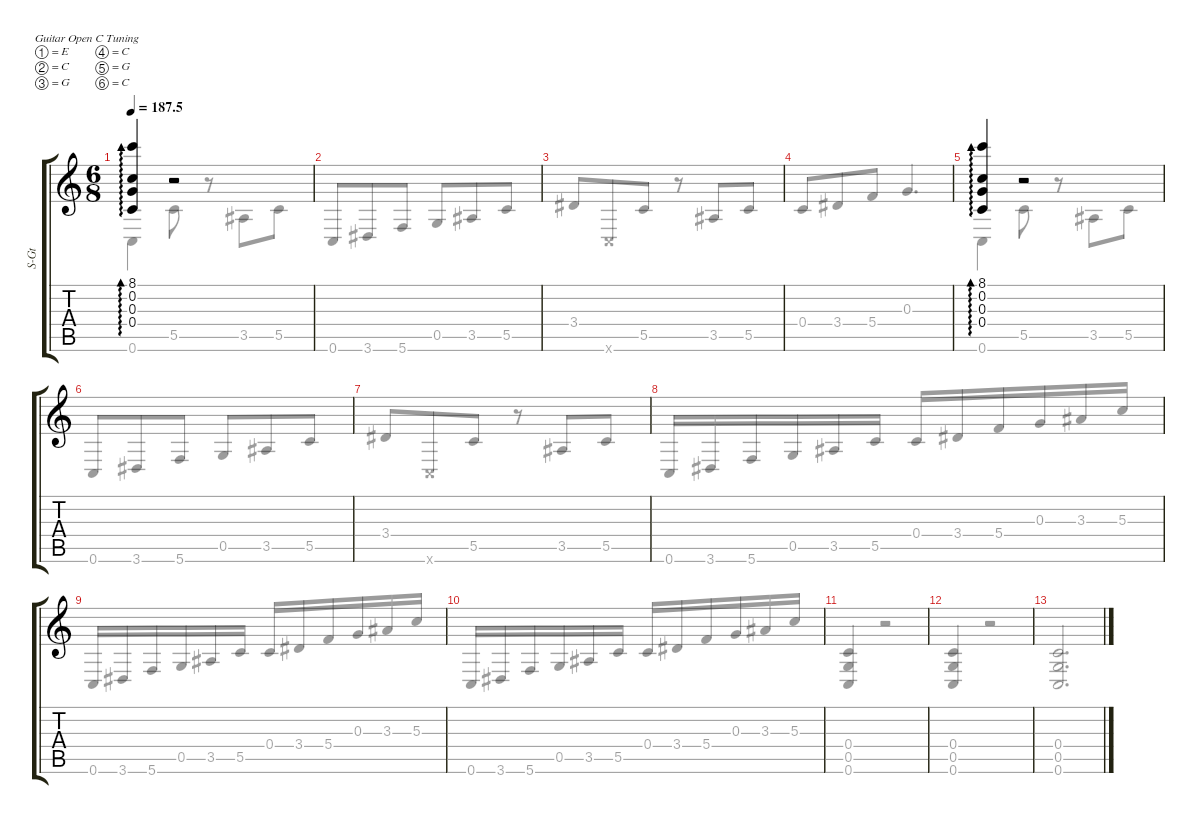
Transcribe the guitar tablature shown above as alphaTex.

\defaultSystemsLayout 4
\hideDynamics
\bracketExtendMode groupsimilarinstruments
\otherSystemsTrackNameOrientation horizontal
\track ("Steel-String Guitar" "S-Gt") {instrument acousticguitarsteel}
\staff {score tabs}
\tuning (E4 C4 G3 C3 G2 C2)
\voice
\ts (6 8)
\tempo
187.5
\accidentals auto
\clef g2
\ottava regular
\simile none
\ks c
(8.1 0.2 0.3 0.4).4{ad 0 dy mf beam Up} r.2{beam Up} |
|
|
|
(8.1 0.2 0.3 0.4).4{ad 0 beam Up} r.2{beam Up} |
|
|
|
|
|
|
|
\voice
\clef g2
\ottava regular
\simile none
\ks c
0.6.4{dy mf beam Down} 5.5.8{beam Down} r.8{beam Down} 3.5{acc #}.8{beam Down} 5.5.8{beam Down} |
0.6.8{beam Up} 3.6{acc #}.8{beam Up} 5.6.8{beam Up} 0.5.8{beam Up} 3.5{acc #}.8{beam Up} 5.5.8{beam Up} |
3.4{acc #}.8{beam Up} 0.6{x}.8{beam Up} 5.5.8{beam Up} r.8{beam Up} 3.5{acc #}.8{beam Up} 5.5.8{beam Up} |
0.4.8{beam Up} 3.4{acc #}.8{beam Up} 5.4.8{beam Up} 0.3.4{d beam Up} |
0.6.4{beam Down} 5.5.8{beam Down} r.8{beam Down} 3.5{acc #}.8{beam Down} 5.5.8{beam Down} |
0.6.8{beam Up} 3.6{acc #}.8{beam Up} 5.6.8{beam Up} 0.5.8{beam Up} 3.5{acc #}.8{beam Up} 5.5.8{beam Up} |
3.4{acc #}.8{beam Up} 0.6{x}.8{beam Up} 5.5.8{beam Up} r.8{beam Up} 3.5{acc #}.8{beam Up} 5.5.8{beam Up} |
0.6.16{beam Up} 3.6{acc #}.16{beam Up} 5.6.16{beam Up} 0.5.16{beam Up} 3.5{acc #}.16{beam Up} 5.5.16{beam Up} 0.4.16{beam Up} 3.4{acc #}.16{beam Up} 5.4.16{beam Up} 0.3.16{beam Up} 3.3{acc #}.16{beam Up} 5.3.16{beam Up} |
0.6.16{beam Up} 3.6{acc #}.16{beam Up} 5.6.16{beam Up} 0.5.16{beam Up} 3.5{acc #}.16{beam Up} 5.5.16{beam Up} 0.4.16{beam Up} 3.4{acc #}.16{beam Up} 5.4.16{beam Up} 0.3.16{beam Up} 3.3{acc #}.16{beam Up} 5.3.16{beam Up} |
0.6.16{beam Up} 3.6{acc #}.16{beam Up} 5.6.16{beam Up} 0.5.16{beam Up} 3.5{acc #}.16{beam Up} 5.5.16{beam Up} 0.4.16{beam Up} 3.4{acc #}.16{beam Up} 5.4.16{beam Up} 0.3.16{beam Up} 3.3{acc #}.16{beam Up} 5.3.16{beam Up} |
(0.6 0.5 0.4).4{beam Up} r.2{beam Up} |
(0.6 0.5 0.4).4{beam Up} r.2{beam Up} |
(0.6 0.5 0.4).2{d fermata (medium 1) beam Up}
